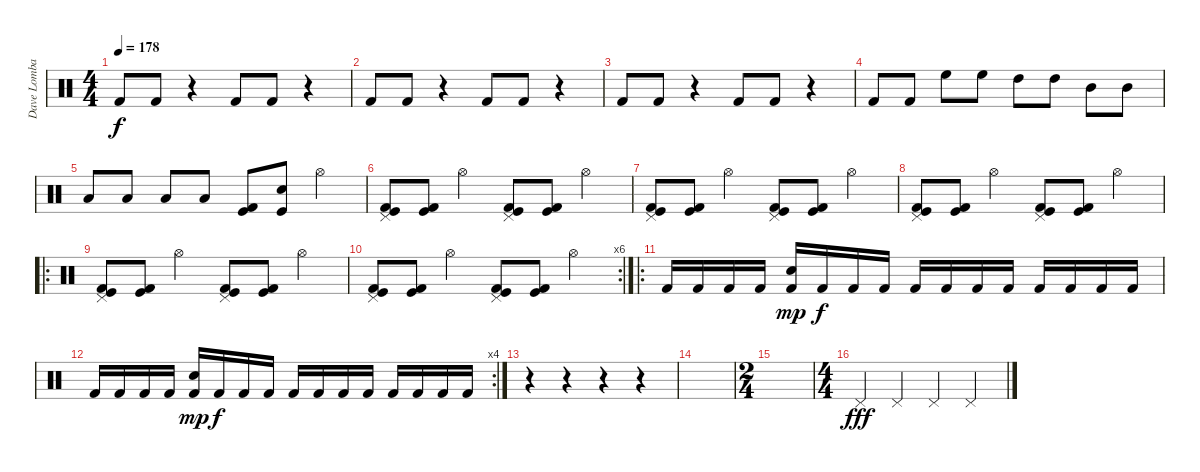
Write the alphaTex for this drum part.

\track ("Dave Lombardo - Drums" "Dave Lomba") {instrument percussion}
\staff {score}
\articulation defaults
\ts (4 4)
\tempo 178
\clef neutral
\ks c "Kick (hit) 2".8{dy f} "Kick (hit) 2".8
r.4 "Kick (hit) 2".8 "Kick (hit) 2".8 r.4 |
"Kick (hit) 2".8 "Kick (hit) 2".8 r.4 "Kick (hit) 2".8 "Kick (hit) 2".8 r.4 |
"Kick (hit) 2".8 "Kick (hit) 2".8 r.4 "Kick (hit) 2".8 "Kick (hit) 2".8 r.4 |
"Kick (hit) 2".8 "Kick (hit) 2".8 "High Floor Tom (hit)".8 "High Floor Tom (hit)".8 "High Tom (hit)".8 "High Tom (hit)".8 "Mid Tom (hit)".8 "Mid Tom (hit)".8 |
"Low Tom (hit)".8 "Low Tom (hit)".8 "Low Floor Tom (hit)".8 "Low Floor Tom (hit)".8 ("Kick (hit)" "Kick (hit) 2").8 ("Kick (hit)" "Metronome (bell)").8 "Hi-Hat (open)".4 |
("Pedal Hi-Hat (hit)" "Kick (hit)" "Kick (hit) 2").8 ("Kick (hit)" "Kick (hit) 2").8 "Hi-Hat (open)".4 ("Pedal Hi-Hat (hit)" "Kick (hit)" "Kick (hit) 2").8 ("Kick (hit)" "Kick (hit) 2").8 "Hi-Hat (open)".4 |
("Pedal Hi-Hat (hit)" "Kick (hit)" "Kick (hit) 2").8 ("Kick (hit)" "Kick (hit) 2").8 "Hi-Hat (open)".4 ("Pedal Hi-Hat (hit)" "Kick (hit)" "Kick (hit) 2").8 ("Kick (hit)" "Kick (hit) 2").8 "Hi-Hat (open)".4 |
("Pedal Hi-Hat (hit)" "Kick (hit)" "Kick (hit) 2").8 ("Kick (hit)" "Kick (hit) 2").8 "Hi-Hat (open)".4 ("Pedal Hi-Hat (hit)" "Kick (hit)" "Kick (hit) 2").8 ("Kick (hit)" "Kick (hit) 2").8 "Hi-Hat (open)".4 |
\ro
("Pedal Hi-Hat (hit)" "Kick (hit)" "Kick (hit) 2").8 ("Kick (hit)" "Kick (hit) 2").8 "Hi-Hat (open)".4 ("Pedal Hi-Hat (hit)" "Kick (hit)" "Kick (hit) 2").8 ("Kick (hit)" "Kick (hit) 2").8 "Hi-Hat (open)".4 |
\rc 6
("Pedal Hi-Hat (hit)" "Kick (hit)" "Kick (hit) 2").8 ("Kick (hit)" "Kick (hit) 2").8 "Hi-Hat (open)".4 ("Pedal Hi-Hat (hit)" "Kick (hit)" "Kick (hit) 2").8 ("Kick (hit)" "Kick (hit) 2").8 "Hi-Hat (open)".4 |
\ro "Kick (hit) 2".16 "Kick (hit) 2".16 "Kick (hit) 2".16 "Kick (hit) 2".16
("Snare (hit) 2" "Kick (hit) 2").16{dy mp} "Kick (hit) 2".16{dy f} "Kick (hit) 2".16 "Kick (hit) 2".16 "Kick (hit) 2".16 "Kick (hit) 2".16 "Kick (hit) 2".16 "Kick (hit) 2".16 "Kick (hit) 2".16 "Kick (hit) 2".16 "Kick (hit) 2".16 "Kick (hit) 2".16 |
\rc 4 "Kick (hit) 2".16 "Kick (hit) 2".16 "Kick (hit) 2".16 "Kick (hit) 2".16
("Snare (hit) 2" "Kick (hit) 2").16{dy mp} "Kick (hit) 2".16{dy f} "Kick (hit) 2".16 "Kick (hit) 2".16 "Kick (hit) 2".16 "Kick (hit) 2".16 "Kick (hit) 2".16 "Kick (hit) 2".16 "Kick (hit) 2".16 "Kick (hit) 2".16 "Kick (hit) 2".16 "Kick (hit) 2".16 |
r.4 r.4 r.4 r.4 |
|
\ts (2 4)
|
\ts (4 4)
"Pedal Hi-Hat (hit)".4{dy fff} "Pedal Hi-Hat (hit)".4 "Pedal Hi-Hat (hit)".4 "Pedal Hi-Hat (hit)".4
